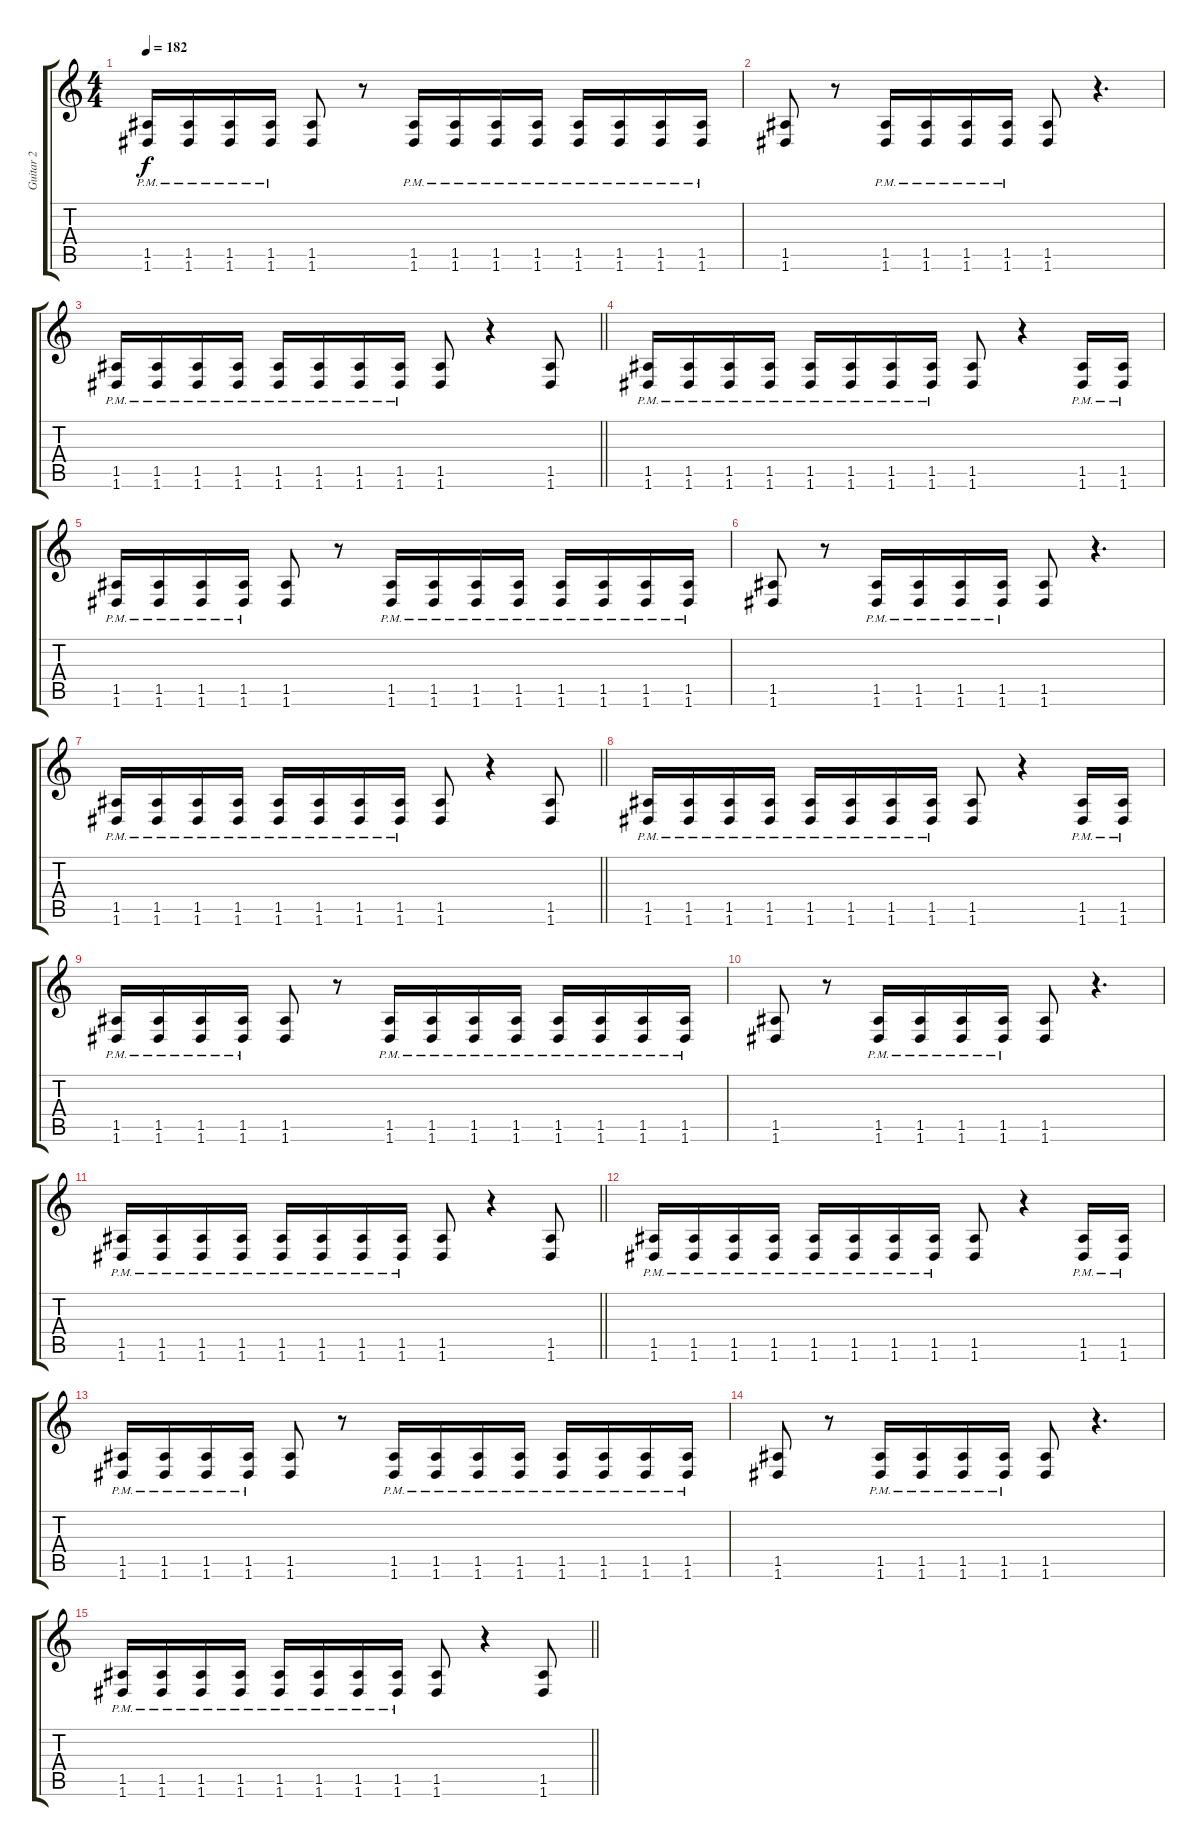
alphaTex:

\track ("Guitar 2" "Guitar 2") {instrument distortionguitar}
\staff {score tabs}
\tuning (E4 B3 G3 D3 A2 D2) {hide}
\ts (4 4)
\tempo 182
\clef g2
\ks c
(1.5{pm} 1.6{pm}).16{dy f} (1.5{pm} 1.6{pm}).16 (1.5{pm} 1.6{pm}).16 (1.5{pm} 1.6{pm}).16 (1.5 1.6).8 r.8 (1.5{pm} 1.6{pm}).16 (1.5{pm} 1.6{pm}).16 (1.5{pm} 1.6{pm}).16 (1.5{pm} 1.6{pm}).16 (1.5{pm} 1.6{pm}).16 (1.5{pm} 1.6{pm}).16 (1.5{pm} 1.6{pm}).16 (1.5{pm} 1.6{pm}).16 |
(1.5 1.6).8 r.8 (1.5{pm} 1.6{pm}).16 (1.5{pm} 1.6{pm}).16 (1.5{pm} 1.6{pm}).16 (1.5{pm} 1.6{pm}).16 (1.5 1.6).8 r.4{d} |
\barLineRight lightlight
(1.5{pm} 1.6{pm}).16 (1.5{pm} 1.6{pm}).16 (1.5{pm} 1.6{pm}).16 (1.5{pm} 1.6{pm}).16 (1.5{pm} 1.6{pm}).16 (1.5{pm} 1.6{pm}).16 (1.5{pm} 1.6{pm}).16 (1.5{pm} 1.6{pm}).16 (1.5 1.6).8 r.4 (1.5 1.6).8 |
(1.5{pm} 1.6{pm}).16 (1.5{pm} 1.6{pm}).16 (1.5{pm} 1.6{pm}).16 (1.5{pm} 1.6{pm}).16 (1.5{pm} 1.6{pm}).16 (1.5{pm} 1.6{pm}).16 (1.5{pm} 1.6{pm}).16 (1.5{pm} 1.6{pm}).16 (1.5 1.6).8 r.4 (1.5{pm} 1.6{pm}).16 (1.5{pm} 1.6{pm}).16 |
(1.5{pm} 1.6{pm}).16 (1.5{pm} 1.6{pm}).16 (1.5{pm} 1.6{pm}).16 (1.5{pm} 1.6{pm}).16 (1.5 1.6).8 r.8 (1.5{pm} 1.6{pm}).16 (1.5{pm} 1.6{pm}).16 (1.5{pm} 1.6{pm}).16 (1.5{pm} 1.6{pm}).16 (1.5{pm} 1.6{pm}).16 (1.5{pm} 1.6{pm}).16 (1.5{pm} 1.6{pm}).16 (1.5{pm} 1.6{pm}).16 |
(1.5 1.6).8 r.8 (1.5{pm} 1.6{pm}).16 (1.5{pm} 1.6{pm}).16 (1.5{pm} 1.6{pm}).16 (1.5{pm} 1.6{pm}).16 (1.5 1.6).8 r.4{d} |
\barLineRight lightlight
(1.5{pm} 1.6{pm}).16 (1.5{pm} 1.6{pm}).16 (1.5{pm} 1.6{pm}).16 (1.5{pm} 1.6{pm}).16 (1.5{pm} 1.6{pm}).16 (1.5{pm} 1.6{pm}).16 (1.5{pm} 1.6{pm}).16 (1.5{pm} 1.6{pm}).16 (1.5 1.6).8 r.4 (1.5 1.6).8 |
(1.5{pm} 1.6{pm}).16 (1.5{pm} 1.6{pm}).16 (1.5{pm} 1.6{pm}).16 (1.5{pm} 1.6{pm}).16 (1.5{pm} 1.6{pm}).16 (1.5{pm} 1.6{pm}).16 (1.5{pm} 1.6{pm}).16 (1.5{pm} 1.6{pm}).16 (1.5 1.6).8 r.4 (1.5{pm} 1.6{pm}).16 (1.5{pm} 1.6{pm}).16 |
(1.5{pm} 1.6{pm}).16 (1.5{pm} 1.6{pm}).16 (1.5{pm} 1.6{pm}).16 (1.5{pm} 1.6{pm}).16 (1.5 1.6).8 r.8 (1.5{pm} 1.6{pm}).16 (1.5{pm} 1.6{pm}).16 (1.5{pm} 1.6{pm}).16 (1.5{pm} 1.6{pm}).16 (1.5{pm} 1.6{pm}).16 (1.5{pm} 1.6{pm}).16 (1.5{pm} 1.6{pm}).16 (1.5{pm} 1.6{pm}).16 |
(1.5 1.6).8 r.8 (1.5{pm} 1.6{pm}).16 (1.5{pm} 1.6{pm}).16 (1.5{pm} 1.6{pm}).16 (1.5{pm} 1.6{pm}).16 (1.5 1.6).8 r.4{d} |
\barLineRight lightlight
(1.5{pm} 1.6{pm}).16 (1.5{pm} 1.6{pm}).16 (1.5{pm} 1.6{pm}).16 (1.5{pm} 1.6{pm}).16 (1.5{pm} 1.6{pm}).16 (1.5{pm} 1.6{pm}).16 (1.5{pm} 1.6{pm}).16 (1.5{pm} 1.6{pm}).16 (1.5 1.6).8 r.4 (1.5 1.6).8 |
(1.5{pm} 1.6{pm}).16 (1.5{pm} 1.6{pm}).16 (1.5{pm} 1.6{pm}).16 (1.5{pm} 1.6{pm}).16 (1.5{pm} 1.6{pm}).16 (1.5{pm} 1.6{pm}).16 (1.5{pm} 1.6{pm}).16 (1.5{pm} 1.6{pm}).16 (1.5 1.6).8 r.4 (1.5{pm} 1.6{pm}).16 (1.5{pm} 1.6{pm}).16 |
(1.5{pm} 1.6{pm}).16 (1.5{pm} 1.6{pm}).16 (1.5{pm} 1.6{pm}).16 (1.5{pm} 1.6{pm}).16 (1.5 1.6).8 r.8 (1.5{pm} 1.6{pm}).16 (1.5{pm} 1.6{pm}).16 (1.5{pm} 1.6{pm}).16 (1.5{pm} 1.6{pm}).16 (1.5{pm} 1.6{pm}).16 (1.5{pm} 1.6{pm}).16 (1.5{pm} 1.6{pm}).16 (1.5{pm} 1.6{pm}).16 |
(1.5 1.6).8 r.8 (1.5{pm} 1.6{pm}).16 (1.5{pm} 1.6{pm}).16 (1.5{pm} 1.6{pm}).16 (1.5{pm} 1.6{pm}).16 (1.5 1.6).8 r.4{d} |
\barLineRight lightlight
(1.5{pm} 1.6{pm}).16 (1.5{pm} 1.6{pm}).16 (1.5{pm} 1.6{pm}).16 (1.5{pm} 1.6{pm}).16 (1.5{pm} 1.6{pm}).16 (1.5{pm} 1.6{pm}).16 (1.5{pm} 1.6{pm}).16 (1.5{pm} 1.6{pm}).16 (1.5 1.6).8 r.4 (1.5 1.6).8
